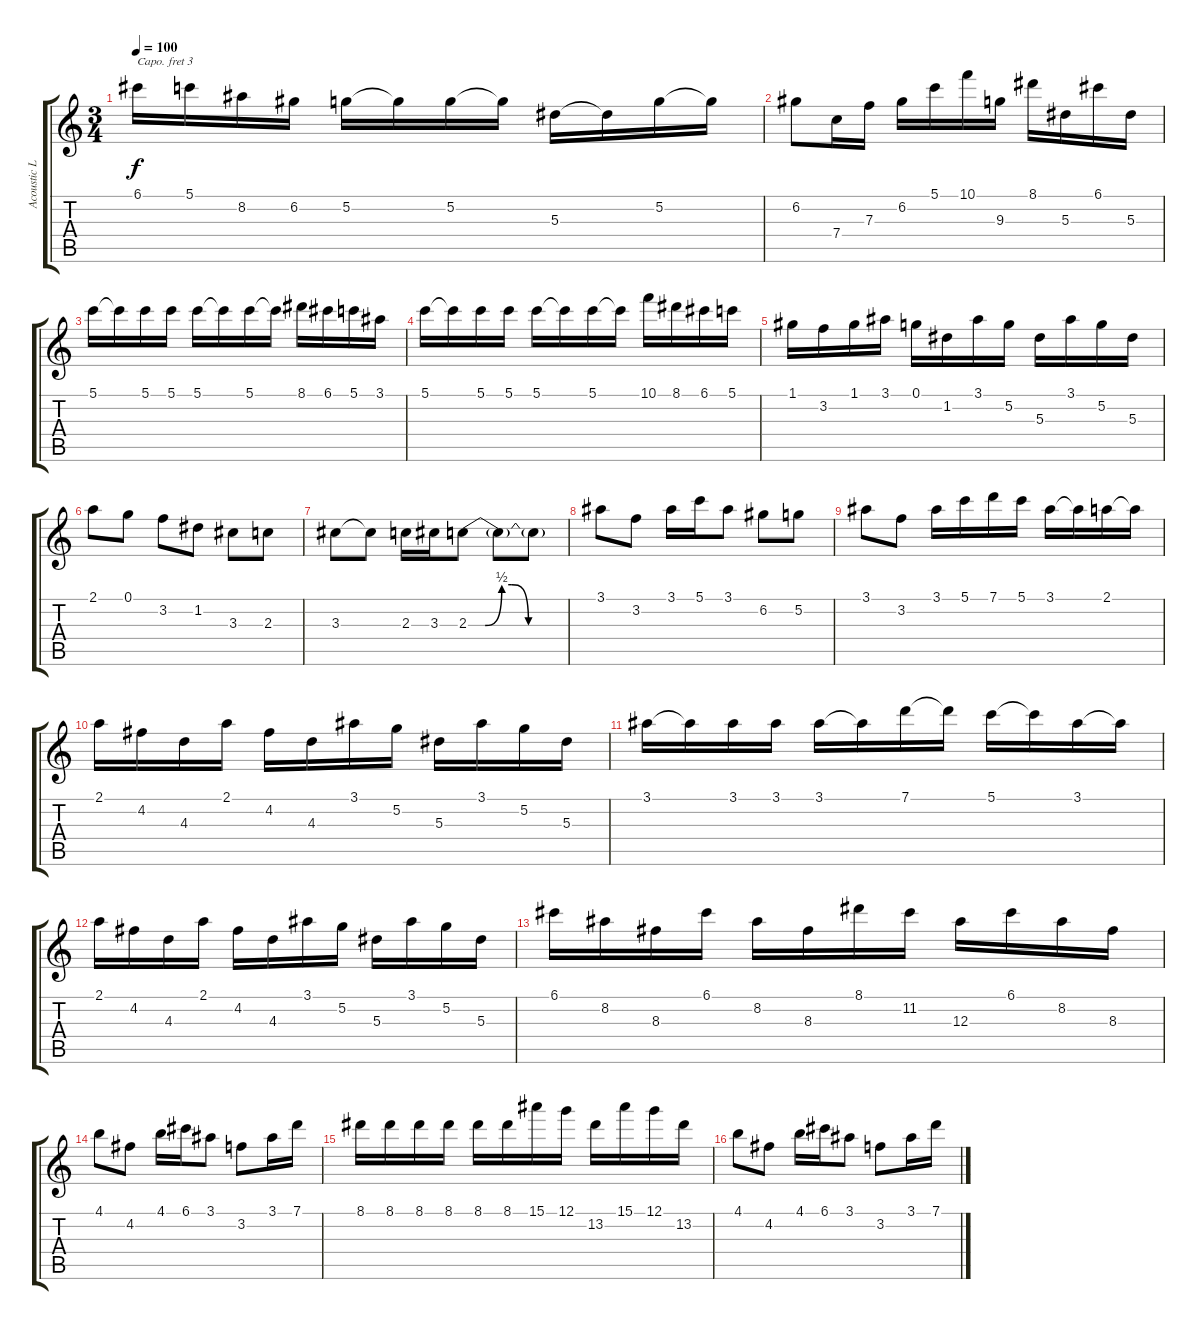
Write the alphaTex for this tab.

\track ("Acoustic Lead" "Acoustic L") {instrument acousticguitarnylon}
\staff {score tabs}
\capo 3
\tuning (E4 B3 G3 D3 A2 E2) {hide}
\ts (3 4)
\tempo 100
\clef g2
\ks c
6.1.16{dy f} 5.1.16 8.2.16 6.2.16 5.2.16 5.2{t}.16 5.2.16 5.2{t}.16 5.3.16 5.3{t}.16 5.2.16 5.2{t}.16 |
6.2.8 7.4.16 7.3.16 6.2.16 5.1.16 10.1.16 9.3.16 8.1.16 5.3.16 6.1.16 5.3.16 |
5.1.16 5.1{t}.16 5.1.16 5.1.16 5.1.16 5.1{t}.16 5.1.16 5.1{t}.16 8.1.16 6.1.16 5.1.16 3.1.16 |
5.1.16 5.1{t}.16 5.1.16 5.1.16 5.1.16 5.1{t}.16 5.1.16 5.1{t}.16 10.1.16 8.1.16 6.1.16 5.1.16 |
1.1.16 3.2.16 1.1.16 3.1.16 0.1.16 1.2.16 3.1.16 5.2.16 5.3.16 3.1.16 5.2.16 5.3.16 |
2.1.8 0.1.8 3.2.8 1.2.8 3.3.8 2.3.8 |
3.3.8 3.3{t}.8 2.3.16 3.3.16 2.3{be (custom 0 0 10 0 20 2 26 2 36 0 60 0)}.8 2.3{t}.8 2.3{t}.8 |
3.1.8 3.2.8 3.1.16 5.1.16 3.1.8 6.2.8 5.2.8 |
3.1.8 3.2.8 3.1.16 5.1.16 7.1.16 5.1.16 3.1.16 3.1{t}.16 2.1.16 2.1{t}.16 |
2.1.16 4.2.16 4.3.16 2.1.16 4.2.16 4.3.16 3.1.16 5.2.16 5.3.16 3.1.16 5.2.16 5.3.16 |
3.1.16 3.1{t}.16 3.1.16 3.1.16 3.1.16 3.1{t}.16 7.1.16 7.1{t}.16 5.1.16 5.1{t}.16 3.1.16 3.1{t}.16 |
2.1.16 4.2.16 4.3.16 2.1.16 4.2.16 4.3.16 3.1.16 5.2.16 5.3.16 3.1.16 5.2.16 5.3.16 |
6.1.16 8.2.16 8.3.16 6.1.16 8.2.16 8.3.16 8.1.16 11.2.16 12.3.16 6.1.16 8.2.16 8.3.16 |
4.1.8 4.2.8 4.1.16 6.1.16 3.1.8 3.2.8 3.1.16 7.1.16 |
8.1.16 8.1.16 8.1.16 8.1.16 8.1.16 8.1.16 15.1.16 12.1.16 13.2.16 15.1.16 12.1.16 13.2.16 |
4.1.8 4.2.8 4.1.16 6.1.16 3.1.8 3.2.8 3.1.16 7.1.16
